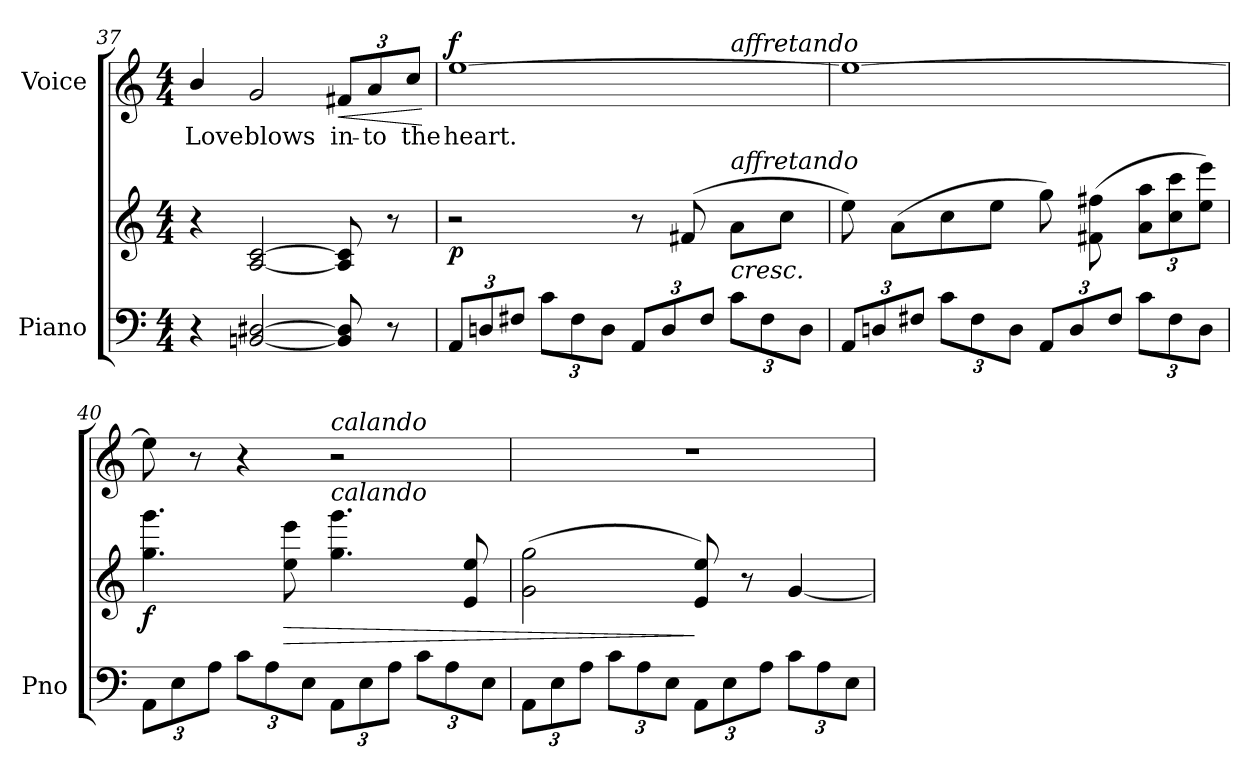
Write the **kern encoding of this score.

**kern	**kern	**dynam	**kern	**text	**dynam
*part2	*part2	*part2	*part1	*part1	*part1
*staff3	*staff2	*staff2/3	*staff1	*staff1	*staff1
*I"Piano	*	*	*I"Voice	*	*
*I'Pno	*	*	*	*	*
*clefF4	*clefG2	*	*clefG2	*	*
*k[]	*k[]	*	*k[]	*	*
*M4/4	*M4/4	*	*M4/4	*	*
=37	=37	=37	=37	=37	=37
4r	4r	.	4b/	Love	.
[2BBn/ [2D#X/	[2A/ [2c/	.	2g/	blows	.
!	!	!	!	!	!LO:HP:b
8BB/] 8D#/]	8A/] 8c/]	.	12f#X/L	in-	<
.	.	.	12a/	-to	.
8r	8r	.	.	.	.
.	.	.	12cc/J	the	.
.	.	.	.	.	[
=38	=38	=38	=38	=38	=38
*Xbrackettup	*	*	*	*	*
*	*	*	*^	*	*
!	!	!LO:DY:b	!	!	!	!LO:DY:a
12AA/L	2r	p	[1ee	2ryy	heart.	f
12Dn/	.	.	.	.	.	.
12F#X/J	.	.	.	.	.	.
12c\L	.	.	.	.	.	.
12F#\	.	.	.	.	.	.
12D\J	.	.	.	.	.	.
12AA/L	8r	.	.	4ryy	.	.
12D/	.	.	.	.	.	.
.	(<8f#X/	.	.	.	.	.
12F#/J	.	.	.	.	.	.
!	!	!	!	!LO:TX:i:t=affretando	!	!
!	!LO:TX:i:t=affretando	!	!	!	!	!
!	!	!LO:HP:b	!	!	!	!
12c\L	8a\L	<	.	4ryy	.	.
12F#\	.	.	.	.	.	.
.	8cc\J	.	.	.	.	.
12D\J	.	.	.	.	.	.
*	*	*	*v	*v	*	*
=39	=39	=39	=39	=39	=39
12AA/L	8ee\)	.	1ee_	.	.
12Dn/	.	.	.	.	.
.	(8a\L	.	.	.	.
12F#X/J	.	.	.	.	.
12c\L	8cc\	.	.	.	.
12F#\	.	.	.	.	.
.	8ee\J	.	.	.	.
12D\J	.	.	.	.	.
12AA/L	8gg\)	.	.	.	.
12D/	.	.	.	.	.
.	(8f#X\ 8ff#X\	.	.	.	.
12F#/J	.	.	.	.	.
12c\L	12a\ 12aa\L	.	.	.	.
12F#\	12cc\ 12ccc\	.	.	.	.
12D\J	12ee\ 12eee\J)	.	.	.	.
=40	=40	=40	=40	=40	=40
!	!	!LO:DY:b	!	!	!
12AA\L	4.gg\ 4.ggg\	f	8ee\]	.	.
12E\	.	.	.	.	.
.	.	.	8r	.	.
12A\J	.	.	.	.	.
12c\L	.	.	4r	.	.
12A\	.	.	.	.	.
!	!	!LO:HP:b	!	!	!
.	8ee\ 8eee\	>	.	.	.
12E\J	.	.	.	.	.
!	!	!	!LO:TX:i:t=calando	!	!
!	!LO:TX:i:t=calando	!	!	!	!
12AA\L	4.gg\ 4.ggg\	.	2r	.	.
12E\	.	.	.	.	.
12A\J	.	.	.	.	.
12c\L	.	.	.	.	.
12A\	.	.	.	.	.
.	8e/ 8ee/	.	.	.	.
12E\J	.	.	.	.	.
.	.	[	.	.	.
=41	=41	=41	=41	=41	=41
12AA\L	(2g\ 2gg\	.	1r	.	.
12E\	.	.	.	.	.
12A\J	.	.	.	.	.
12c\L	.	.	.	.	.
12A\	.	.	.	.	.
12E\J	.	.	.	.	.
12AA\L	8e/ 8ee/)	]	.	.	.
12E\	.	.	.	.	.
.	8r	.	.	.	.
12A\J	.	.	.	.	.
12c\L	[4g/	.	.	.	.
12A\	.	.	.	.	.
12E\J	.	.	.	.	.
=	=	=	=	=	=
*-	*-	*-	*-	*-	*-
